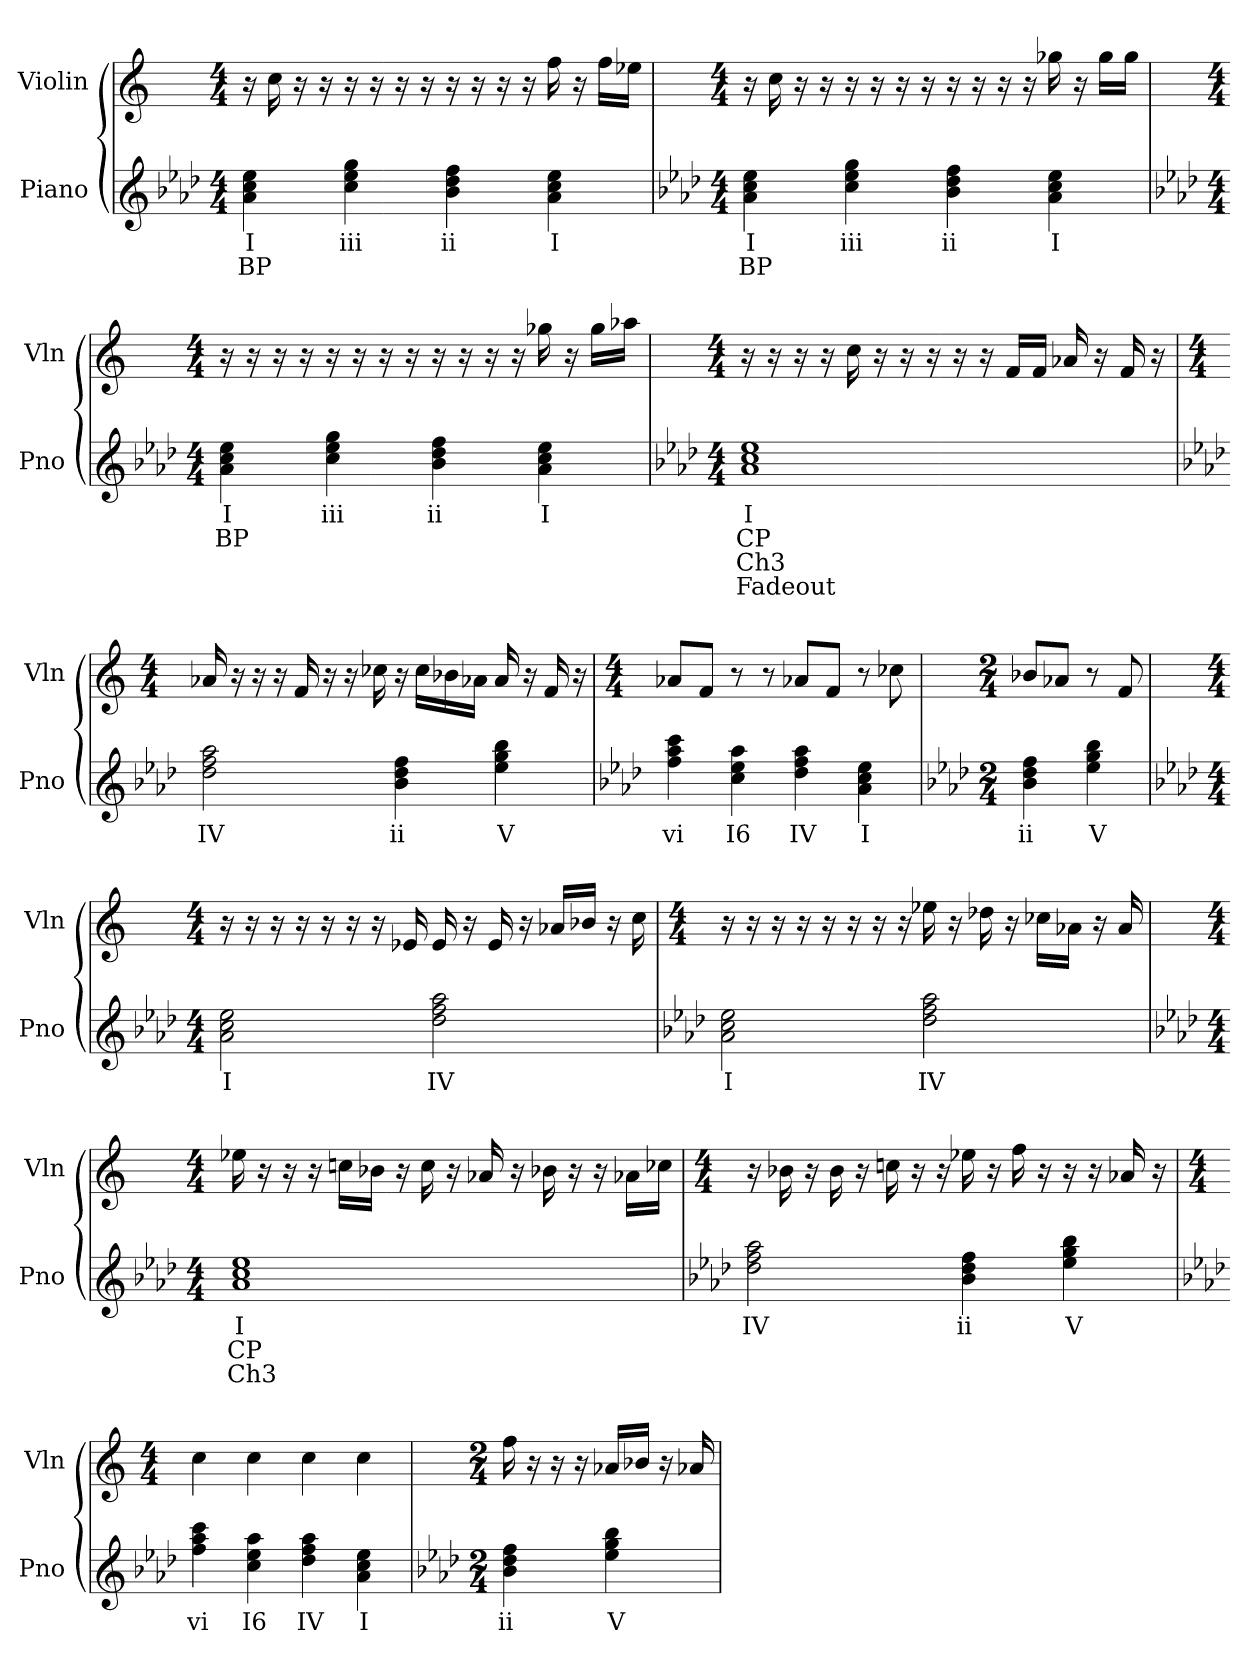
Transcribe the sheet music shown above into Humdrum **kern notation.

**kern	**text	**text	**text	**text	**kern
*part2	*part2	*part2	*part2	*part2	*part1
*staff2	*staff2	*staff2	*staff2	*staff2	*staff1
*I"Piano	*	*	*	*	*I"Violin
*I'Pno	*	*	*	*	*I'Vln
*k[b-e-a-d-]	*	*	*	*	*
*A-:	*	*	*	*	*
*M4/4	*	*	*	*	*M4/4
=	=	=	=	=	=
4a- 4cc 4ee-	I	BP	.	.	16r
.	.	.	.	.	16cc
.	.	.	.	.	16r
.	.	.	.	.	16r
4cc 4ee- 4gg	iii	.	.	.	16r
.	.	.	.	.	16r
.	.	.	.	.	16r
.	.	.	.	.	16r
4b- 4dd- 4ff	ii	.	.	.	16r
.	.	.	.	.	16r
.	.	.	.	.	16r
.	.	.	.	.	16r
4a- 4cc 4ee-	I	.	.	.	16ff
.	.	.	.	.	16r
.	.	.	.	.	16ffLL
.	.	.	.	.	16ee-XJJ
=	=	=	=	=	=
*k[b-e-a-d-]	*	*	*	*	*
*A-:	*	*	*	*	*
*M4/4	*	*	*	*	*M4/4
4a- 4cc 4ee-	I	BP	.	.	16r
.	.	.	.	.	16cc
.	.	.	.	.	16r
.	.	.	.	.	16r
4cc 4ee- 4gg	iii	.	.	.	16r
.	.	.	.	.	16r
.	.	.	.	.	16r
.	.	.	.	.	16r
4b- 4dd- 4ff	ii	.	.	.	16r
.	.	.	.	.	16r
.	.	.	.	.	16r
.	.	.	.	.	16r
4a- 4cc 4ee-	I	.	.	.	16gg-X
.	.	.	.	.	16r
.	.	.	.	.	16gg-LL
.	.	.	.	.	16gg-JJ
=	=	=	=	=	=
*k[b-e-a-d-]	*	*	*	*	*
*A-:	*	*	*	*	*
*M4/4	*	*	*	*	*M4/4
4a- 4cc 4ee-	I	BP	.	.	16r
.	.	.	.	.	16r
.	.	.	.	.	16r
.	.	.	.	.	16r
4cc 4ee- 4gg	iii	.	.	.	16r
.	.	.	.	.	16r
.	.	.	.	.	16r
.	.	.	.	.	16r
4b- 4dd- 4ff	ii	.	.	.	16r
.	.	.	.	.	16r
.	.	.	.	.	16r
.	.	.	.	.	16r
4a- 4cc 4ee-	I	.	.	.	16gg-X
.	.	.	.	.	16r
.	.	.	.	.	16gg-LL
.	.	.	.	.	16aa-XJJ
=	=	=	=	=	=
*k[b-e-a-d-]	*	*	*	*	*
*A-:	*	*	*	*	*
*M4/4	*	*	*	*	*M4/4
1a- 1cc 1ee-	I	CP	Ch3	Fadeout	16r
.	.	.	.	.	16r
.	.	.	.	.	16r
.	.	.	.	.	16r
.	.	.	.	.	16cc
.	.	.	.	.	16r
.	.	.	.	.	16r
.	.	.	.	.	16r
.	.	.	.	.	16r
.	.	.	.	.	16r
.	.	.	.	.	16fLL
.	.	.	.	.	16fJJ
.	.	.	.	.	16a-X
.	.	.	.	.	16r
.	.	.	.	.	16f
.	.	.	.	.	16r
=	=	=	=	=	=
*k[b-e-a-d-]	*	*	*	*	*
*A-:	*	*	*	*	*
*	*	*	*	*	*M4/4
2dd- 2ff 2aa-	IV	.	.	.	16a-X
.	.	.	.	.	16r
.	.	.	.	.	16r
.	.	.	.	.	16r
.	.	.	.	.	16f
.	.	.	.	.	16r
.	.	.	.	.	16r
.	.	.	.	.	16cc-X
4b- 4dd- 4ff	ii	.	.	.	16r
.	.	.	.	.	16cc-LL
.	.	.	.	.	16b-X
.	.	.	.	.	16a-XJJ
4ee- 4gg 4bb-	V	.	.	.	16a-
.	.	.	.	.	16r
.	.	.	.	.	16f
.	.	.	.	.	16r
=	=	=	=	=	=
*k[b-e-a-d-]	*	*	*	*	*
*A-:	*	*	*	*	*
*	*	*	*	*	*M4/4
4ff 4aa- 4ccc	vi	.	.	.	8a-XL
.	.	.	.	.	8fJ
4cc 4ee- 4aa-	I6	.	.	.	8r
.	.	.	.	.	8r
4dd- 4ff 4aa-	IV	.	.	.	8a-XL
.	.	.	.	.	8fJ
4a- 4cc 4ee-	I	.	.	.	8r
.	.	.	.	.	8cc-X
=	=	=	=	=	=
*k[b-e-a-d-]	*	*	*	*	*
*A-:	*	*	*	*	*
*M2/4	*	*	*	*	*M2/4
4b- 4dd- 4ff	ii	.	.	.	8b-XL
.	.	.	.	.	8a-XJ
4ee- 4gg 4bb-	V	.	.	.	8r
.	.	.	.	.	8f
=	=	=	=	=	=
*k[b-e-a-d-]	*	*	*	*	*
*A-:	*	*	*	*	*
*M4/4	*	*	*	*	*M4/4
2a- 2cc 2ee-	I	.	.	.	16r
.	.	.	.	.	16r
.	.	.	.	.	16r
.	.	.	.	.	16r
.	.	.	.	.	16r
.	.	.	.	.	16r
.	.	.	.	.	16r
.	.	.	.	.	16e-X
2dd- 2ff 2aa-	IV	.	.	.	16e-
.	.	.	.	.	16r
.	.	.	.	.	16e-
.	.	.	.	.	16r
.	.	.	.	.	16a-XLL
.	.	.	.	.	16b-XJJ
.	.	.	.	.	16r
.	.	.	.	.	16cc
=	=	=	=	=	=
*k[b-e-a-d-]	*	*	*	*	*
*A-:	*	*	*	*	*
*	*	*	*	*	*M4/4
2a- 2cc 2ee-	I	.	.	.	16r
.	.	.	.	.	16r
.	.	.	.	.	16r
.	.	.	.	.	16r
.	.	.	.	.	16r
.	.	.	.	.	16r
.	.	.	.	.	16r
.	.	.	.	.	16r
2dd- 2ff 2aa-	IV	.	.	.	16ee-X
.	.	.	.	.	16r
.	.	.	.	.	16dd-X
.	.	.	.	.	16r
.	.	.	.	.	16cc-XLL
.	.	.	.	.	16a-XJJ
.	.	.	.	.	16r
.	.	.	.	.	16a-
=	=	=	=	=	=
*k[b-e-a-d-]	*	*	*	*	*
*A-:	*	*	*	*	*
*M4/4	*	*	*	*	*M4/4
1a- 1cc 1ee-	I	CP	Ch3	.	16ee-X
.	.	.	.	.	16r
.	.	.	.	.	16r
.	.	.	.	.	16r
.	.	.	.	.	16ccnLL
.	.	.	.	.	16b-XJJ
.	.	.	.	.	16r
.	.	.	.	.	16cc
.	.	.	.	.	16r
.	.	.	.	.	16a-X
.	.	.	.	.	16r
.	.	.	.	.	16b-X
.	.	.	.	.	16r
.	.	.	.	.	16r
.	.	.	.	.	16a-XLL
.	.	.	.	.	16cc-XJJ
=	=	=	=	=	=
*k[b-e-a-d-]	*	*	*	*	*
*A-:	*	*	*	*	*
*	*	*	*	*	*M4/4
2dd- 2ff 2aa-	IV	.	.	.	16r
.	.	.	.	.	16b-X
.	.	.	.	.	16r
.	.	.	.	.	16b-
.	.	.	.	.	16r
.	.	.	.	.	16ccn
.	.	.	.	.	16r
.	.	.	.	.	16r
4b- 4dd- 4ff	ii	.	.	.	16ee-X
.	.	.	.	.	16r
.	.	.	.	.	16ff
.	.	.	.	.	16r
4ee- 4gg 4bb-	V	.	.	.	16r
.	.	.	.	.	16r
.	.	.	.	.	16a-X
.	.	.	.	.	16r
=	=	=	=	=	=
*k[b-e-a-d-]	*	*	*	*	*
*A-:	*	*	*	*	*
*	*	*	*	*	*M4/4
4ff 4aa- 4ccc	vi	.	.	.	4cc
4cc 4ee- 4aa-	I6	.	.	.	4cc
4dd- 4ff 4aa-	IV	.	.	.	4cc
4a- 4cc 4ee-	I	.	.	.	4cc
=	=	=	=	=	=
*k[b-e-a-d-]	*	*	*	*	*
*A-:	*	*	*	*	*
*M2/4	*	*	*	*	*M2/4
4b- 4dd- 4ff	ii	.	.	.	16ff
.	.	.	.	.	16r
.	.	.	.	.	16r
.	.	.	.	.	16r
4ee- 4gg 4bb-	V	.	.	.	16a-XLL
.	.	.	.	.	16b-XJJ
.	.	.	.	.	16r
.	.	.	.	.	16a-X
=	=	=	=	=	=
*-	*-	*-	*-	*-	*-
